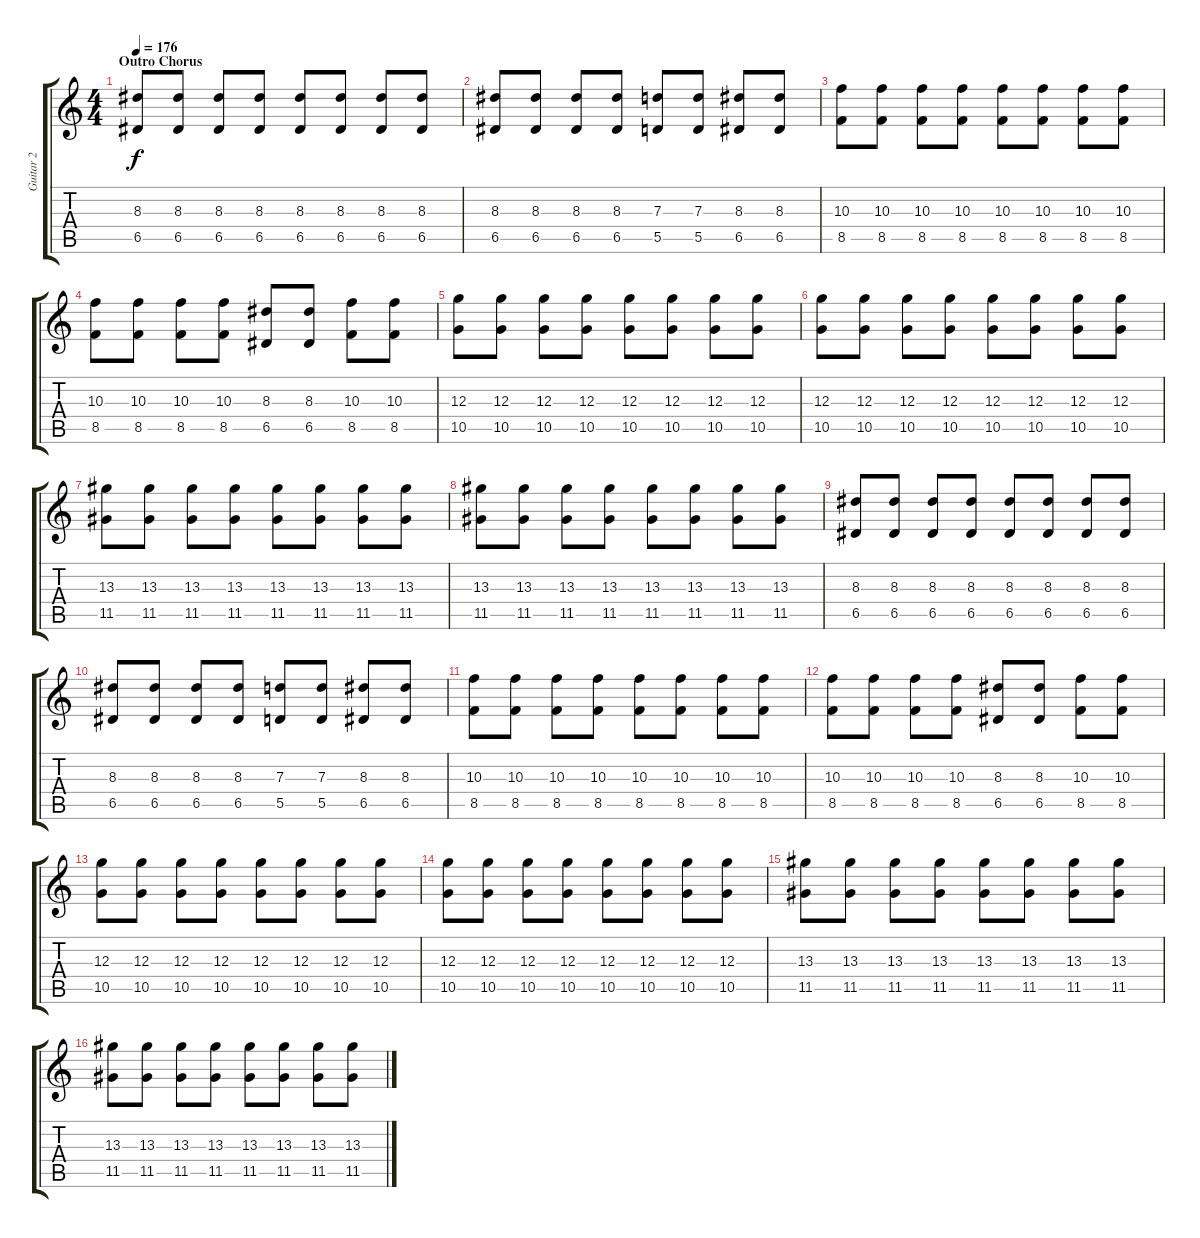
\track ("Guitar 2" "Guitar 2") {instrument distortionguitar}
\staff {score tabs}
\tuning (E4 B3 G3 D3 A2 D2) {hide}
\ts (4 4)
\section ("" "Outro Chorus")
\tempo 176
\clef g2
\ks c
(8.3 6.5).8{dy f} (8.3 6.5).8 (8.3 6.5).8 (8.3 6.5).8 (8.3 6.5).8 (8.3 6.5).8 (8.3 6.5).8 (8.3 6.5).8 |
(8.3 6.5).8 (8.3 6.5).8 (8.3 6.5).8 (8.3 6.5).8 (7.3 5.5).8 (7.3 5.5).8 (8.3 6.5).8 (8.3 6.5).8 |
(10.3 8.5).8 (10.3 8.5).8 (10.3 8.5).8 (10.3 8.5).8 (10.3 8.5).8 (10.3 8.5).8 (10.3 8.5).8 (10.3 8.5).8 |
(10.3 8.5).8 (10.3 8.5).8 (10.3 8.5).8 (10.3 8.5).8 (8.3 6.5).8 (8.3 6.5).8 (10.3 8.5).8 (10.3 8.5).8 |
(12.3 10.5).8 (12.3 10.5).8 (12.3 10.5).8 (12.3 10.5).8 (12.3 10.5).8 (12.3 10.5).8 (12.3 10.5).8 (12.3 10.5).8 |
(12.3 10.5).8 (12.3 10.5).8 (12.3 10.5).8 (12.3 10.5).8 (12.3 10.5).8 (12.3 10.5).8 (12.3 10.5).8 (12.3 10.5).8 |
(13.3 11.5).8 (13.3 11.5).8 (13.3 11.5).8 (13.3 11.5).8 (13.3 11.5).8 (13.3 11.5).8 (13.3 11.5).8 (13.3 11.5).8 |
(13.3 11.5).8 (13.3 11.5).8 (13.3 11.5).8 (13.3 11.5).8 (13.3 11.5).8 (13.3 11.5).8 (13.3 11.5).8 (13.3 11.5).8 |
(8.3 6.5).8 (8.3 6.5).8 (8.3 6.5).8 (8.3 6.5).8 (8.3 6.5).8 (8.3 6.5).8 (8.3 6.5).8 (8.3 6.5).8 |
(8.3 6.5).8 (8.3 6.5).8 (8.3 6.5).8 (8.3 6.5).8 (7.3 5.5).8 (7.3 5.5).8 (8.3 6.5).8 (8.3 6.5).8 |
(10.3 8.5).8 (10.3 8.5).8 (10.3 8.5).8 (10.3 8.5).8 (10.3 8.5).8 (10.3 8.5).8 (10.3 8.5).8 (10.3 8.5).8 |
(10.3 8.5).8 (10.3 8.5).8 (10.3 8.5).8 (10.3 8.5).8 (8.3 6.5).8 (8.3 6.5).8 (10.3 8.5).8 (10.3 8.5).8 |
(12.3 10.5).8 (12.3 10.5).8 (12.3 10.5).8 (12.3 10.5).8 (12.3 10.5).8 (12.3 10.5).8 (12.3 10.5).8 (12.3 10.5).8 |
(12.3 10.5).8 (12.3 10.5).8 (12.3 10.5).8 (12.3 10.5).8 (12.3 10.5).8 (12.3 10.5).8 (12.3 10.5).8 (12.3 10.5).8 |
(13.3 11.5).8 (13.3 11.5).8 (13.3 11.5).8 (13.3 11.5).8 (13.3 11.5).8 (13.3 11.5).8 (13.3 11.5).8 (13.3 11.5).8 |
(13.3 11.5).8 (13.3 11.5).8 (13.3 11.5).8 (13.3 11.5).8 (13.3 11.5).8 (13.3 11.5).8 (13.3 11.5).8 (13.3 11.5).8
